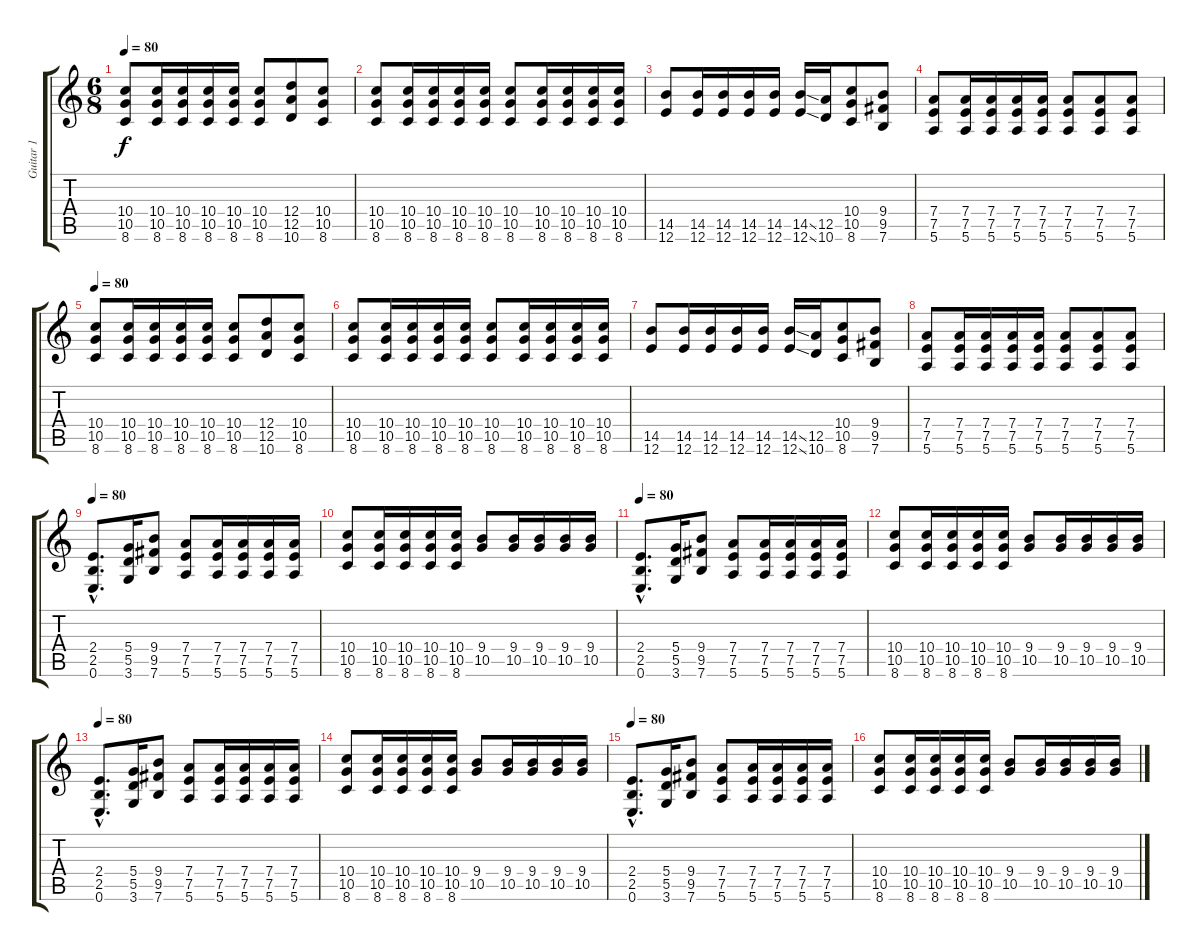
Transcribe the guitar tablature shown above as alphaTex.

\track ("Guitar 1" "Guitar 1") {instrument distortionguitar}
\staff {score tabs}
\tuning (E4 B3 G3 D3 A2 E2) {hide}
\ts (6 8)
\tempo 80
\clef g2
\ks c
(10.4 10.5 8.6).8{dy f} (10.4 10.5 8.6).16 (10.4 10.5 8.6).16 (10.4 10.5 8.6).16 (10.4 10.5 8.6).16 (10.4 10.5 8.6).8 (12.4 12.5 10.6).8 (10.4 10.5 8.6).8 |
(10.4 10.5 8.6).8 (10.4 10.5 8.6).16 (10.4 10.5 8.6).16 (10.4 10.5 8.6).16 (10.4 10.5 8.6).16 (10.4 10.5 8.6).8 (10.4 10.5 8.6).16 (10.4 10.5 8.6).16 (10.4 10.5 8.6).16 (10.4 10.5 8.6).16 |
(14.5 12.6).8 (14.5 12.6).16 (14.5 12.6).16 (14.5 12.6).16 (14.5 12.6).16 (14.5{ss} 12.6{ss}).16 (12.5 10.6).16 (10.4 10.5 8.6).8 (9.4 9.5 7.6).8 |
(7.4 7.5 5.6).8 (7.4 7.5 5.6).16 (7.4 7.5 5.6).16 (7.4 7.5 5.6).16 (7.4 7.5 5.6).16 (7.4 7.5 5.6).8 (7.4 7.5 5.6).8 (7.4 7.5 5.6).8 |
\tempo 80
(10.4 10.5 8.6).8 (10.4 10.5 8.6).16 (10.4 10.5 8.6).16 (10.4 10.5 8.6).16 (10.4 10.5 8.6).16 (10.4 10.5 8.6).8 (12.4 12.5 10.6).8 (10.4 10.5 8.6).8 |
(10.4 10.5 8.6).8 (10.4 10.5 8.6).16 (10.4 10.5 8.6).16 (10.4 10.5 8.6).16 (10.4 10.5 8.6).16 (10.4 10.5 8.6).8 (10.4 10.5 8.6).16 (10.4 10.5 8.6).16 (10.4 10.5 8.6).16 (10.4 10.5 8.6).16 |
(14.5 12.6).8 (14.5 12.6).16 (14.5 12.6).16 (14.5 12.6).16 (14.5 12.6).16 (14.5{ss} 12.6{ss}).16 (12.5 10.6).16 (10.4 10.5 8.6).8 (9.4 9.5 7.6).8 |
(7.4 7.5 5.6).8 (7.4 7.5 5.6).16 (7.4 7.5 5.6).16 (7.4 7.5 5.6).16 (7.4 7.5 5.6).16 (7.4 7.5 5.6).8 (7.4 7.5 5.6).8 (7.4 7.5 5.6).8 |
\tempo 80
(2.4{hac} 2.5{hac} 0.6{hac}).8{d} (5.4 5.5 3.6).16 (9.4 9.5 7.6).8 (7.4 7.5 5.6).8 (7.4 7.5 5.6).16 (7.4 7.5 5.6).16 (7.4 7.5 5.6).16 (7.4 7.5 5.6).16 |
(10.4 10.5 8.6).8 (10.4 10.5 8.6).16 (10.4 10.5 8.6).16 (10.4 10.5 8.6).16 (10.4 10.5 8.6).16 (9.4 10.5).8 (9.4 10.5).16 (9.4 10.5).16 (9.4 10.5).16 (9.4 10.5).16 |
\tempo 80
(2.4{hac} 2.5{hac} 0.6{hac}).8{d} (5.4 5.5 3.6).16 (9.4 9.5 7.6).8 (7.4 7.5 5.6).8 (7.4 7.5 5.6).16 (7.4 7.5 5.6).16 (7.4 7.5 5.6).16 (7.4 7.5 5.6).16 |
(10.4 10.5 8.6).8 (10.4 10.5 8.6).16 (10.4 10.5 8.6).16 (10.4 10.5 8.6).16 (10.4 10.5 8.6).16 (9.4 10.5).8 (9.4 10.5).16 (9.4 10.5).16 (9.4 10.5).16 (9.4 10.5).16 |
\tempo 80
(2.4{hac} 2.5{hac} 0.6{hac}).8{d} (5.4 5.5 3.6).16 (9.4 9.5 7.6).8 (7.4 7.5 5.6).8 (7.4 7.5 5.6).16 (7.4 7.5 5.6).16 (7.4 7.5 5.6).16 (7.4 7.5 5.6).16 |
(10.4 10.5 8.6).8 (10.4 10.5 8.6).16 (10.4 10.5 8.6).16 (10.4 10.5 8.6).16 (10.4 10.5 8.6).16 (9.4 10.5).8 (9.4 10.5).16 (9.4 10.5).16 (9.4 10.5).16 (9.4 10.5).16 |
\tempo 80
(2.4{hac} 2.5{hac} 0.6{hac}).8{d} (5.4 5.5 3.6).16 (9.4 9.5 7.6).8 (7.4 7.5 5.6).8 (7.4 7.5 5.6).16 (7.4 7.5 5.6).16 (7.4 7.5 5.6).16 (7.4 7.5 5.6).16 |
(10.4 10.5 8.6).8 (10.4 10.5 8.6).16 (10.4 10.5 8.6).16 (10.4 10.5 8.6).16 (10.4 10.5 8.6).16 (9.4 10.5).8 (9.4 10.5).16 (9.4 10.5).16 (9.4 10.5).16 (9.4 10.5).16
